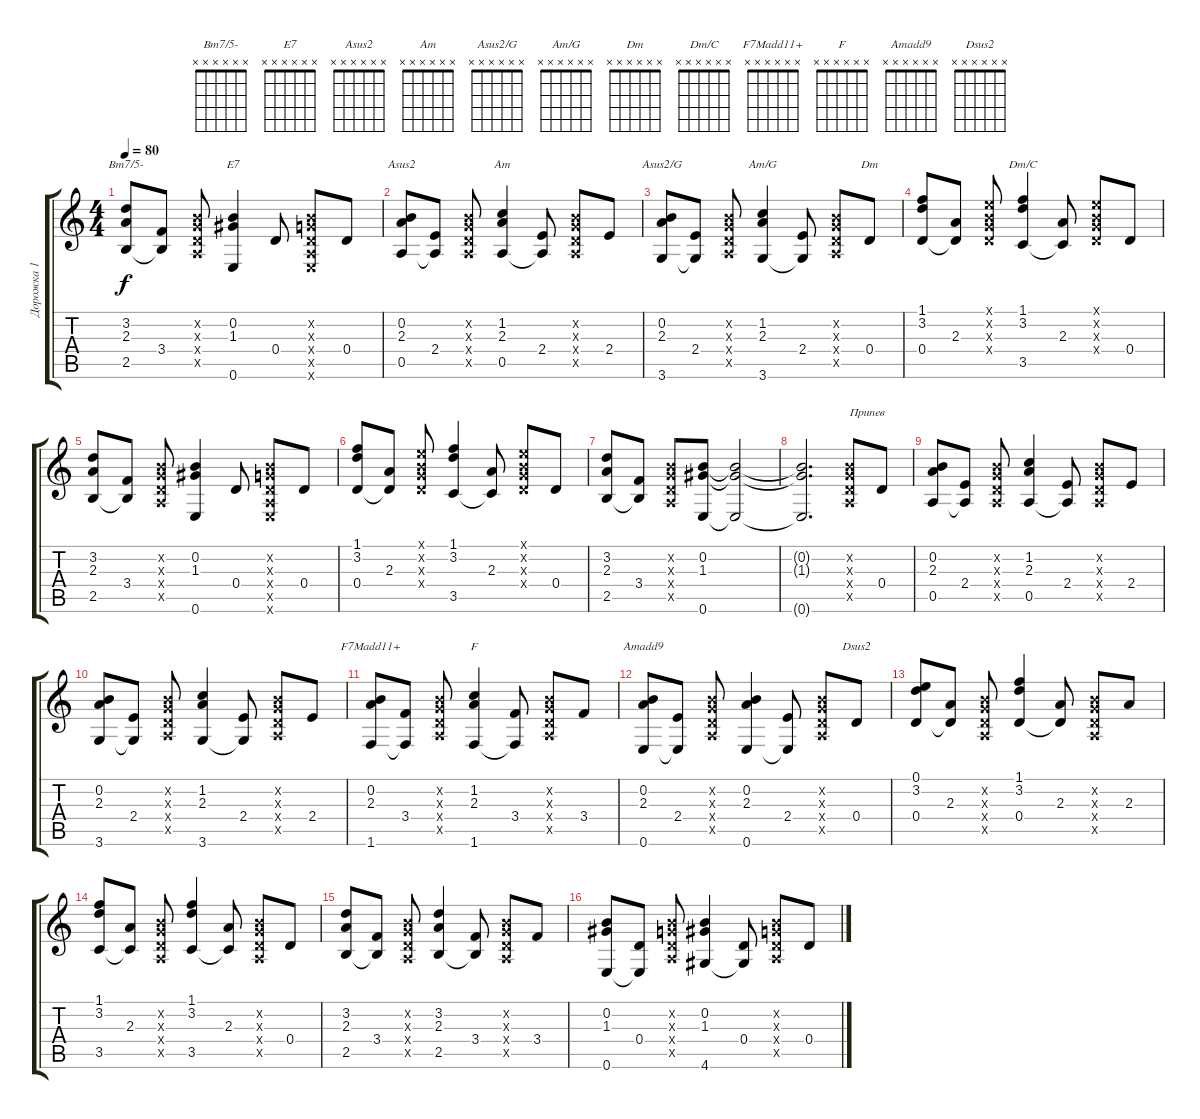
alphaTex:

\track ("Дорожка 1" "Дорожка 1") {instrument acousticguitarsteel}
\staff {score tabs}
\tuning (E4 B3 G3 D3 A2 E2) {hide}
\chord ("Bm7/5-" x x x x x x)
\chord ("E7" x x x x x x)
\chord ("Asus2" x x x x x x)
\chord ("Am" x x x x x x)
\chord ("Asus2/G" x x x x x x)
\chord ("Am/G" x x x x x x)
\chord ("Dm" x x x x x x)
\chord ("Dm/C" x x x x x x)
\chord ("F7Madd11+" x x x x x x)
\chord ("F" x x x x x x)
\chord ("Amadd9" x x x x x x)
\chord ("Dsus2" x x x x x x)
\ts (4 4)
\tempo 80
\clef g2
\ks c
(3.2 2.3 2.5).8{ch "Bm7/5-" dy f} (3.4 2.5{t}).8 (0.2{x} 0.3{x} 0.4{x} 0.5{x}).8 (0.2 1.3 0.6).4{ch "E7"} 0.4.8 (0.2{x} 0.3{x} 0.4{x} 0.5{x} 0.6{x}).8 0.4.8 |
(0.2 2.3 0.5).8{ch "Asus2"} (2.4 0.5{t}).8 (0.2{x} 0.3{x} 0.4{x} 0.5{x}).8 (1.2 2.3 0.5).4{ch "Am"} (2.4 0.5{t}).8 (0.2{x} 0.3{x} 0.4{x} 0.5{x}).8 2.4.8 |
(0.2 2.3 3.6).8{ch "Asus2/G"} (2.4 3.6{t}).8 (0.2{x} 0.3{x} 0.4{x} 0.5{x}).8 (1.2 2.3 3.6).4{ch "Am/G"} (2.4 3.6{t}).8 (0.2{x} 0.3{x} 0.4{x} 0.5{x}).8 0.4.8{ch "Dm"} |
(1.1 3.2 0.4).8 (2.3 0.4{t}).8 (0.1{x} 0.2{x} 0.3{x} 0.4{x}).8 (1.1 3.2 3.5).4{ch "Dm/C"} (2.3 3.5{t}).8 (0.1{x} 0.2{x} 0.3{x} 0.4{x}).8 0.4.8 |
(3.2 2.3 2.5).8 (3.4 2.5{t}).8 (0.2{x} 0.3{x} 0.4{x} 0.5{x}).8 (0.2 1.3 0.6).4 0.4.8 (0.2{x} 0.3{x} 0.4{x} 0.5{x} 0.6{x}).8 0.4.8 |
(1.1 3.2 0.4).8 (2.3 0.4{t}).8 (0.1{x} 0.2{x} 0.3{x} 0.4{x}).8 (1.1 3.2 3.5).4 (2.3 3.5{t}).8 (0.1{x} 0.2{x} 0.3{x} 0.4{x}).8 0.4.8 |
(3.2 2.3 2.5).8 (3.4 2.5{t}).8 (0.2{x} 0.3{x} 0.4{x} 0.5{x}).8 (0.2 1.3 0.6).8 (0.2{t} 1.3{t} 0.6{t}).2 |
(0.2{t} 1.3{t} 0.6{t}).2{d} (0.2{x} 0.3{x} 0.4{x} 0.5{x}).8{txt "Припев"} 0.4.8 |
(0.2 2.3 0.5).8 (2.4 0.5{t}).8 (0.2{x} 0.3{x} 0.4{x} 0.5{x}).8 (1.2 2.3 0.5).4 (2.4 0.5{t}).8 (0.2{x} 0.3{x} 0.4{x} 0.5{x}).8 2.4.8 |
(0.2 2.3 3.6).8 (2.4 3.6{t}).8 (0.2{x} 0.3{x} 0.4{x} 0.5{x}).8 (1.2 2.3 3.6).4 (2.4 3.6{t}).8 (0.2{x} 0.3{x} 0.4{x} 0.5{x}).8 2.4.8 |
(0.2 2.3 1.6).8{ch "F7Madd11+"} (3.4 1.6{t}).8 (0.2{x} 0.3{x} 0.4{x} 0.5{x}).8 (1.2 2.3 1.6).4{ch "F"} (3.4 1.6{t}).8 (0.2{x} 0.3{x} 0.4{x} 0.5{x}).8 3.4.8 |
(0.2 2.3 0.6).8{ch "Amadd9"} (2.4 0.6{t}).8 (0.2{x} 0.3{x} 0.4{x} 0.5{x}).8 (0.2 2.3 0.6).4 (2.4 0.6{t}).8 (0.2{x} 0.3{x} 0.4{x} 0.5{x}).8 0.4.8{ch "Dsus2"} |
(0.1 3.2 0.4).8 (2.3 0.4{t}).8 (0.2{x} 0.3{x} 0.4{x} 0.5{x}).8 (1.1 3.2 0.4).4 (2.3 0.4{t}).8 (0.2{x} 0.3{x} 0.4{x} 0.5{x}).8 2.3.8 |
(1.1 3.2 3.5).8 (2.3 3.5{t}).8 (0.2{x} 0.3{x} 0.4{x} 0.5{x}).8 (1.1 3.2 3.5).4 (2.3 3.5{t}).8 (0.2{x} 0.3{x} 0.4{x} 0.5{x}).8 0.4.8 |
(3.2 2.3 2.5).8 (3.4 2.5{t}).8 (0.2{x} 0.3{x} 0.4{x} 0.5{x}).8 (3.2 2.3 2.5).4 (3.4 2.5{t}).8 (0.2{x} 0.3{x} 0.4{x} 0.5{x}).8 3.4.8 |
(0.2 1.3 0.6).8 (0.4 0.6{t}).8 (0.2{x} 0.3{x} 0.4{x} 0.5{x}).8 (0.2 1.3 4.6).4 (0.4 4.6{t}).8 (0.2{x} 0.3{x} 0.4{x} 0.5{x}).8 0.4.8
